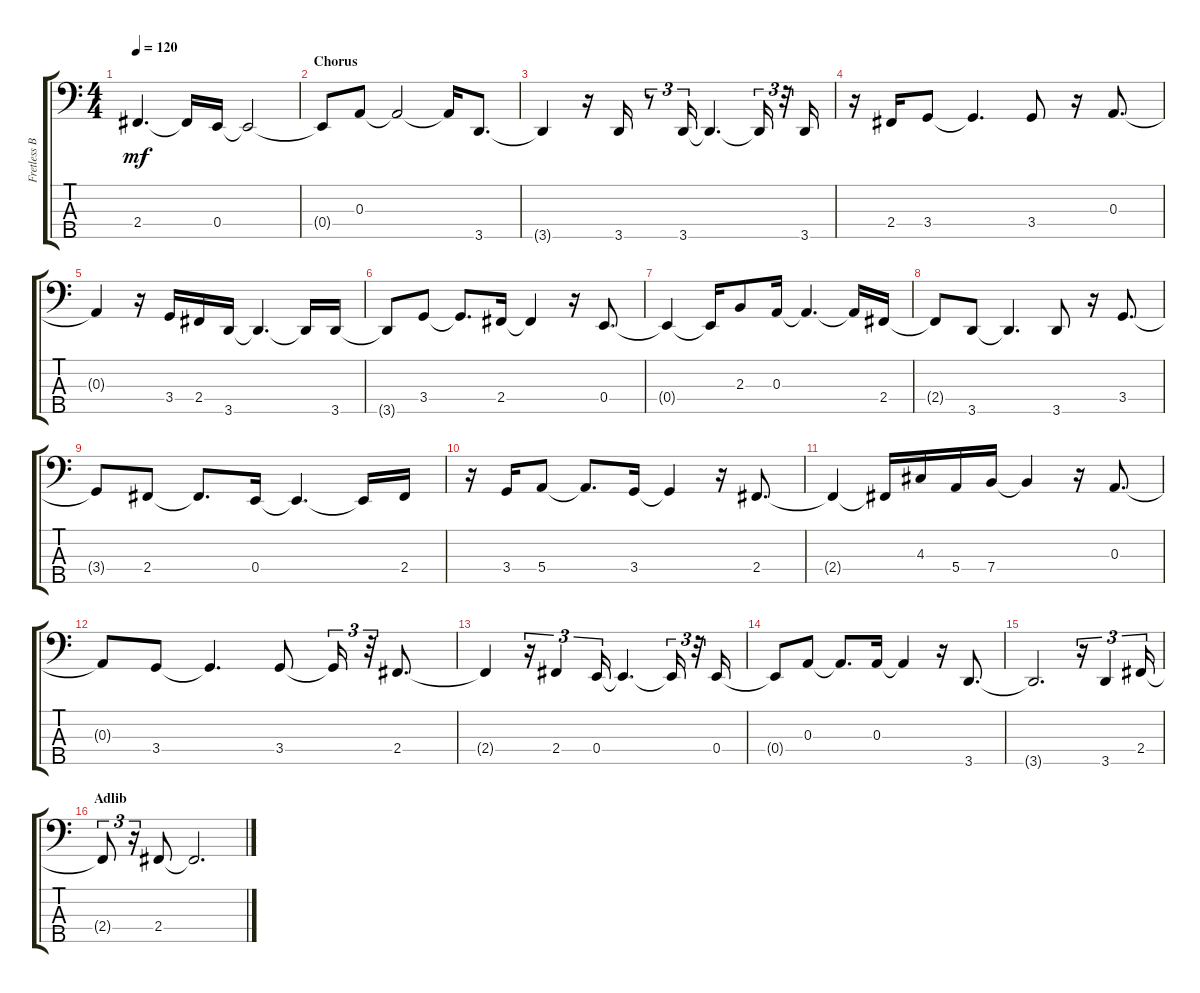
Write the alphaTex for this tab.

\track ("Fretless Bass" "Fretless B") {instrument fretlessbass}
\staff {score tabs}
\tuning (G2 D2 A1 E1 B0) {hide}
\ts (4 4)
\tempo 120
\clef f4
\ks aminor
2.4{t}.4{d dy mf} 2.4{t}.16 0.4.16 0.4{t}.2 |
\section ("" "Chorus")
0.4{t}.8 0.3.8 0.3{t}.2 0.3{t}.16 3.5.8{d} |
3.5{t}.4 r.16 3.5.16 r.8{tu (3 2)} 3.5.16{tu (3 2)} 3.5{t}.4{d} 3.5{t}.16{tu (3 2)} r.32{tu (3 2)} 3.5.16 |
r.16 2.4.16 3.4.8 3.4{t}.4{d} 3.4.8 r.16 0.3.8{d} |
0.3{t}.4 r.16 3.4.16 2.4.16 3.5.16 3.5{t}.4{d} 3.5{t}.16 3.5.16 |
3.5{t}.8 3.4.8 3.4{t}.8{d} 2.4.16 2.4{t}.4 r.16 0.4.8{d} |
0.4{t}.4 0.4{t}.16 2.3.8 0.3.16 0.3{t}.4{d} 0.3{t}.16 2.4.16 |
2.4{t}.8 3.5.8 3.5{t}.4{d} 3.5.8 r.16 3.4.8{d} |
3.4{t}.8 2.4.8 2.4{t}.8{d} 0.4.16 0.4{t}.4{d} 0.4{t}.16 2.4.16 |
r.16 3.4.16 5.4.8 5.4{t}.8{d} 3.4.16 3.4{t}.4 r.16 2.4.8{d} |
2.4{t}.4 2.4{t}.16 4.3.16 5.4.16 7.4.16 7.4{t}.4 r.16 0.3.8{d} |
0.3{t}.8 3.4.8 3.4{t}.4{d} 3.4.8 3.4{t}.16{tu (3 2)} r.32{tu (3 2)} 2.4.8{d} |
2.4{t}.4 r.16{tu (3 2)} 2.4.4{tu (3 2)} 0.4.16{tu (3 2)} 0.4{t}.4{d} 0.4{t}.16{tu (3 2)} r.32{tu (3 2)} 0.4.16 |
0.4{t}.8 0.3.8 0.3{t}.8{d} 0.3.16 0.3{t}.4 r.16 3.5.8{d} |
3.5{t}.2{d} r.16{tu (3 2)} 3.5.4{tu (3 2)} 2.4.16{tu (3 2)} |
\section ("" "Adlib")
2.4{t}.8{tu (3 2)} r.16{tu (3 2)} 2.4.8 2.4{t}.2{d}
